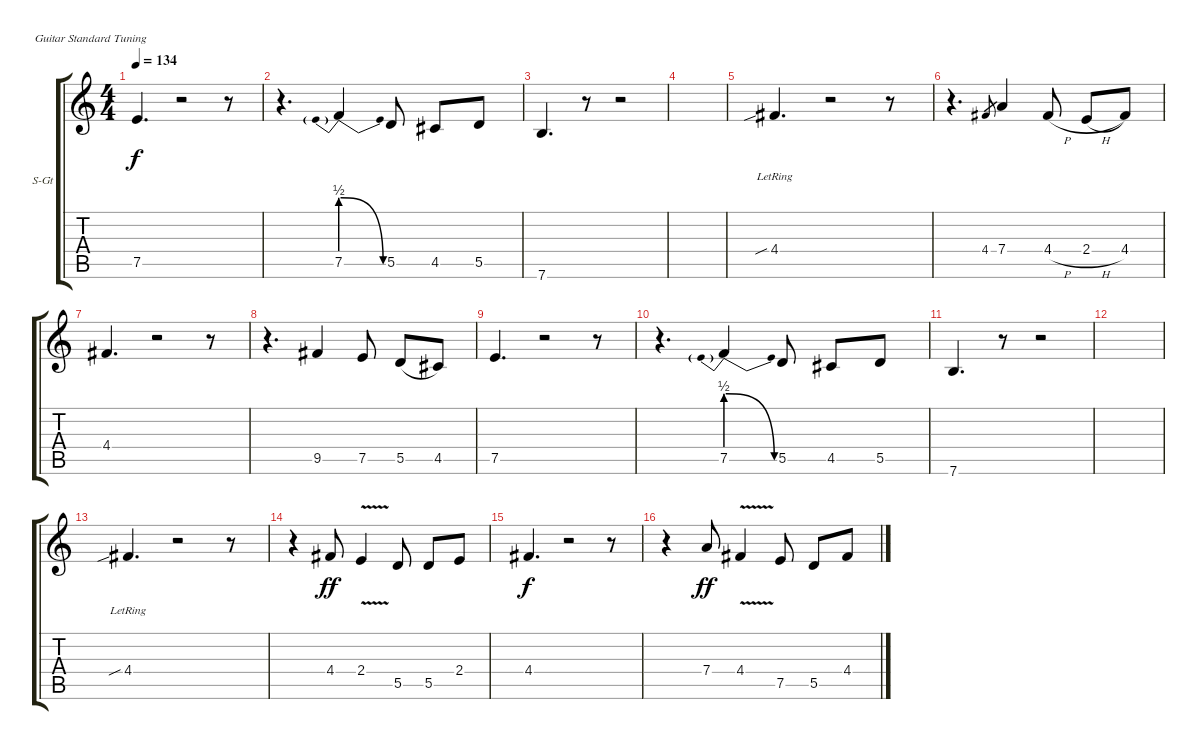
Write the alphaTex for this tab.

\defaultSystemsLayout 4
\bracketExtendMode groupsimilarinstruments
\firstSystemTrackNameOrientation horizontal
\otherSystemsTrackNameOrientation horizontal
\track ("Вокал" "S-Gt") {instrument acousticguitarsteel}
\staff {score tabs}
\tuning (E4 B3 G3 D3 A2 E2)
\ts (4 4)
\tempo 134
\clef g2
\scale
0.333333
\ks c
7.5.4{d dy f} r.2 r.8 |
\scale
0.333333 r.4{d} 7.5{be (prebendrelease 0 2 15 0)}.4 5.5.8 4.5.8 5.5.8 |
\scale
0.333333 7.6.4{d} r.8 r.2 |
\scale
0.333333 |
\scale
0.333333 4.4{sib lr}.4{d} r.2 r.8 |
\scale
0.333333 r.4{d} 4.4.8{gr} 7.4.4 4.4{h}.8 2.4{h}.8{legatoorigin} 4.4.8 |
\scale
0.333333 4.4.4{d} r.2 r.8 |
\scale
0.333333 r.4{d} 9.5.4 7.5.8 5.5.8{legatoorigin} 4.5.8 |
\scale
0.333333 7.5.4{d} r.2 r.8 |
\scale
0.333333 r.4{d} 7.5{be (prebendrelease 0 2 15 0)}.4 5.5.8 4.5.8 5.5.8 |
\scale
0.333333 7.6.4{d} r.8 r.2 |
\scale
0.333333 |
\scale
0.333333 4.4{sib lr}.4{d} r.2 r.8 |
\scale
0.333333 r.4 4.4.8{dy ff} 2.4{v}.4 5.5.8 5.5.8 2.4.8 |
\scale
0.333333 4.4.4{d dy f} r.2 r.8 |
\scale
0.333333 r.4 7.4.8{dy ff} 4.4{v}.4 7.5.8 5.5.8 4.4.8
